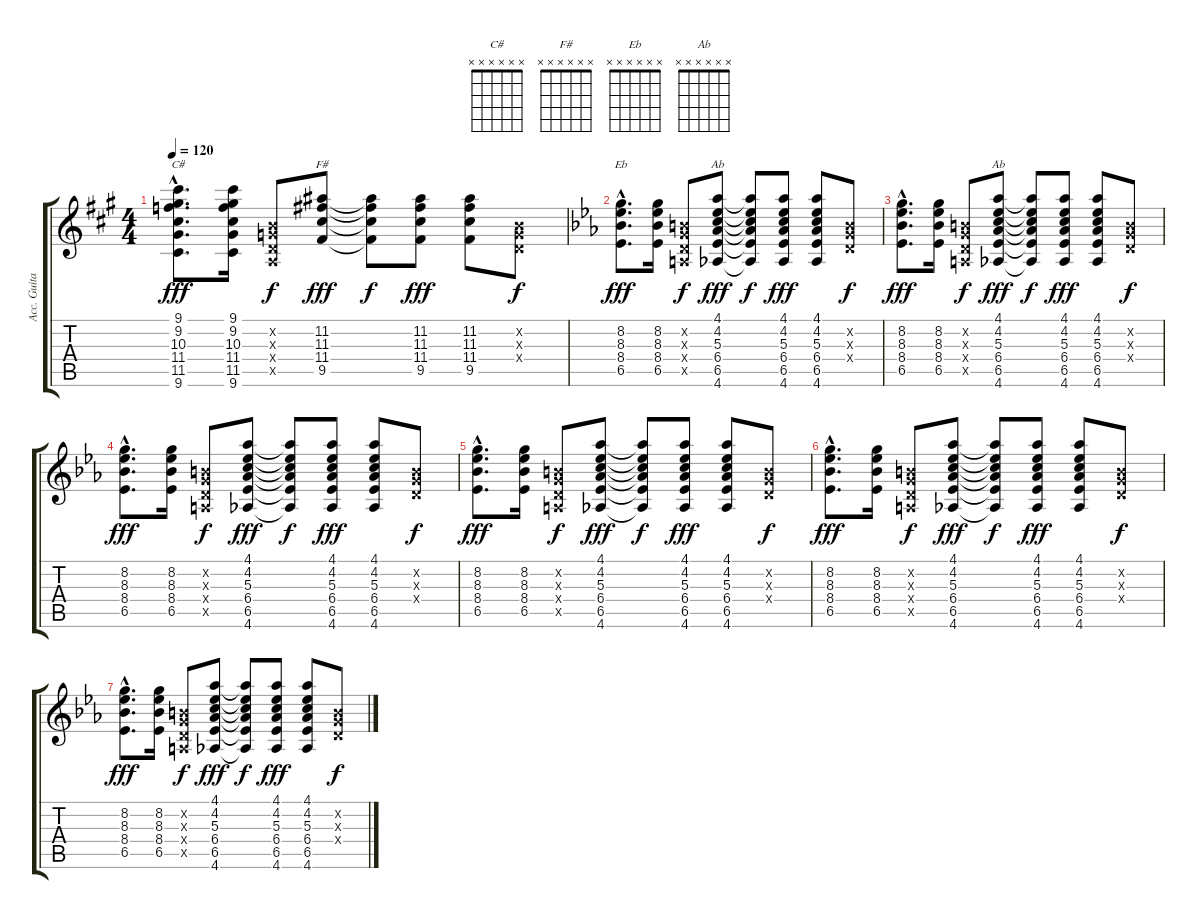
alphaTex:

\track ("Acc. Guitar 1" "Acc. Guita") {instrument acousticguitarsteel}
\staff {score tabs}
\tuning (E4 B3 G3 D3 A2 E2) {hide}
\chord ("C#" x x x x x x)
\chord ("F#" x x x x x x)
\chord ("Eb" x x x x x x)
\chord ("Ab" 4 4 5 6 6 4) {firstfret 4 barre 4}
\chord ("Ab" x x x x x x)
\ts (4 4)
\tempo 120
\clef g2
\ks a
(9.1{hac} 9.2{hac} 10.3{hac} 11.4{hac} 11.5{hac} 9.6{hac}).8{d ch "C#" dy fff} (9.1 9.2 10.3 11.4 11.5 9.6).16 (0.2{x} 0.3{x} 0.4{x} 0.5{x}).8{dy f} (11.2 11.3 11.4 9.5).8{ch "F#" dy fff} (11.2{t} 11.3{t} 11.4{t} 9.5{t}).8{dy f} (11.2 11.3 11.4 9.5).8{dy fff} (11.2 11.3 11.4 9.5).8 (0.2{x} 0.3{x} 0.4{x}).8{dy f} |
\ks eb
(8.2{hac} 8.3{hac} 8.4{hac} 6.5{hac}).8{d ch "Eb" dy fff} (8.2 8.3 8.4 6.5).16 (0.2{x} 0.3{x} 0.4{x} 0.5{x}).8{dy f} (4.1 4.2 5.3 6.4 6.5 4.6).8{ch "Ab" dy fff} (4.1{t} 4.2{t} 5.3{t} 6.4{t} 6.5{t} 4.6{t}).8{dy f} (4.1 4.2 5.3 6.4 6.5 4.6).8{dy fff} (4.1 4.2 5.3 6.4 6.5 4.6).8 (0.2{x} 0.3{x} 0.4{x}).8{dy f} |
(8.2{hac} 8.3{hac} 8.4{hac} 6.5{hac}).8{d dy fff} (8.2 8.3 8.4 6.5).16 (0.2{x} 0.3{x} 0.4{x} 0.5{x}).8{dy f} (4.1 4.2 5.3 6.4 6.5 4.6).8{ch "Ab" dy fff} (4.1{t} 4.2{t} 5.3{t} 6.4{t} 6.5{t} 4.6{t}).8{dy f} (4.1 4.2 5.3 6.4 6.5 4.6).8{dy fff} (4.1 4.2 5.3 6.4 6.5 4.6).8 (0.2{x} 0.3{x} 0.4{x}).8{dy f} |
(8.2{hac} 8.3{hac} 8.4{hac} 6.5{hac}).8{d dy fff} (8.2 8.3 8.4 6.5).16 (0.2{x} 0.3{x} 0.4{x} 0.5{x}).8{dy f} (4.1 4.2 5.3 6.4 6.5 4.6).8{dy fff} (4.1{t} 4.2{t} 5.3{t} 6.4{t} 6.5{t} 4.6{t}).8{dy f} (4.1 4.2 5.3 6.4 6.5 4.6).8{dy fff} (4.1 4.2 5.3 6.4 6.5 4.6).8 (0.2{x} 0.3{x} 0.4{x}).8{dy f} |
(8.2{hac} 8.3{hac} 8.4{hac} 6.5{hac}).8{d dy fff} (8.2 8.3 8.4 6.5).16 (0.2{x} 0.3{x} 0.4{x} 0.5{x}).8{dy f} (4.1 4.2 5.3 6.4 6.5 4.6).8{dy fff} (4.1{t} 4.2{t} 5.3{t} 6.4{t} 6.5{t} 4.6{t}).8{dy f} (4.1 4.2 5.3 6.4 6.5 4.6).8{dy fff} (4.1 4.2 5.3 6.4 6.5 4.6).8 (0.2{x} 0.3{x} 0.4{x}).8{dy f} |
(8.2{hac} 8.3{hac} 8.4{hac} 6.5{hac}).8{d dy fff} (8.2 8.3 8.4 6.5).16 (0.2{x} 0.3{x} 0.4{x} 0.5{x}).8{dy f} (4.1 4.2 5.3 6.4 6.5 4.6).8{dy fff} (4.1{t} 4.2{t} 5.3{t} 6.4{t} 6.5{t} 4.6{t}).8{dy f} (4.1 4.2 5.3 6.4 6.5 4.6).8{dy fff} (4.1 4.2 5.3 6.4 6.5 4.6).8 (0.2{x} 0.3{x} 0.4{x}).8{dy f} |
(8.2{hac} 8.3{hac} 8.4{hac} 6.5{hac}).8{d dy fff} (8.2 8.3 8.4 6.5).16 (0.2{x} 0.3{x} 0.4{x} 0.5{x}).8{dy f} (4.1 4.2 5.3 6.4 6.5 4.6).8{dy fff} (4.1{t} 4.2{t} 5.3{t} 6.4{t} 6.5{t} 4.6{t}).8{dy f} (4.1 4.2 5.3 6.4 6.5 4.6).8{dy fff} (4.1 4.2 5.3 6.4 6.5 4.6).8 (0.2{x} 0.3{x} 0.4{x}).8{dy f}
